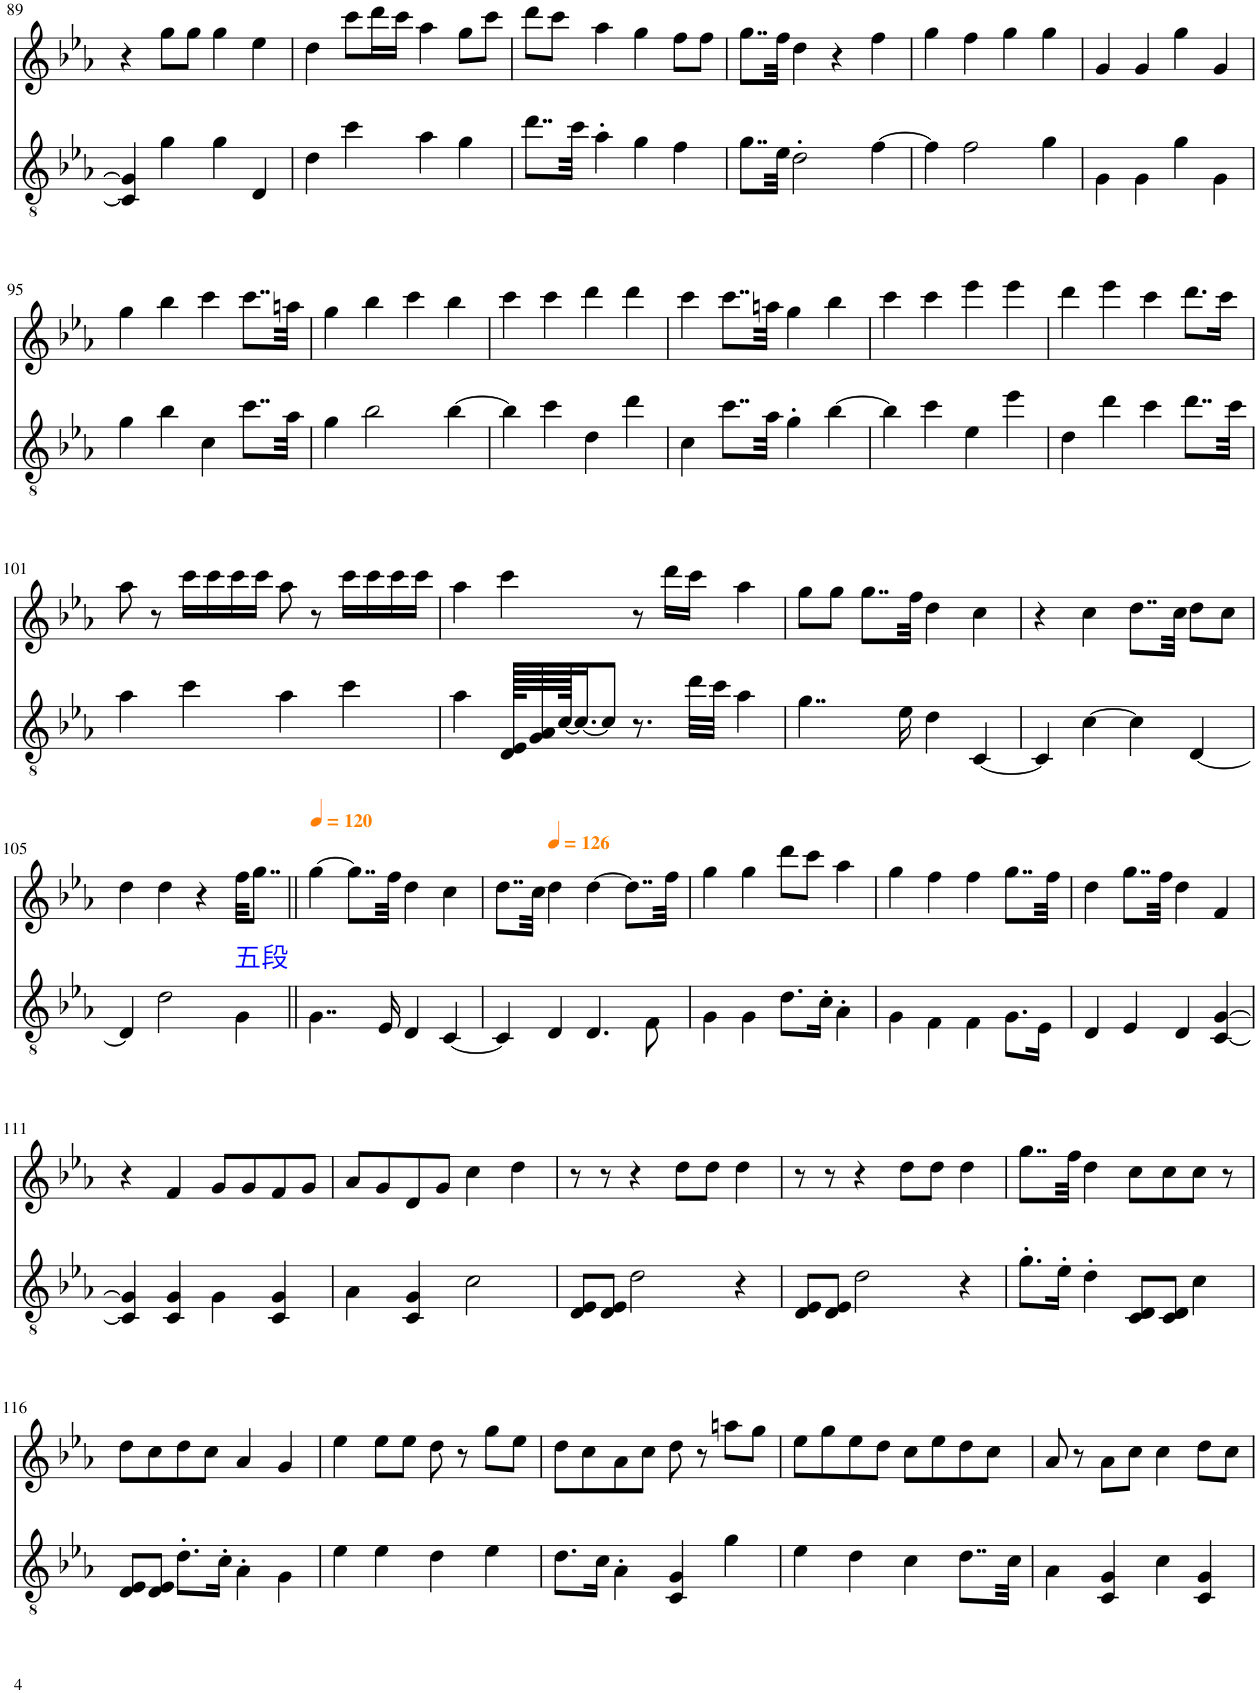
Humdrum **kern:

**kern	**kern
*part2	*part1
*staff2	*staff1
*I"琴, [A-02]	*I"フルート
!!LO:PB:g=z
*clefGv2	*clefG2
*k[b-e-a-]	*k[b-e-a-]
*M4/4	*M4/4
=89	=89
4C/] 4G/]	4r
4g\	8gg\L
.	8gg\J
4g\	4gg\
4D/	4ee-\
=90	=90
4d\	4dd\
4cc\	8ccc\L
.	16ddd\L
.	16ccc\JJ
4a-\	4aa-\
4g\	8gg\L
.	8ccc\J
=91	=91
8..dd\L	8ddd\L
.	8ccc\J
32cc\Jkk	.
4a-'\	4aa-\
4g\	4gg\
4f\	8ff\L
.	8ff\J
=92	=92
8..g\L	8..gg\L
32e-\Jkk	32ff\Jkk
2d'\	4dd\
.	4r
[4f\	4ff\
=93	=93
4f\]	4gg\
2f\	4ff\
.	4gg\
4g\	4gg\
=94	=94
4G\	4g/
4G\	4g/
4g\	4gg\
4G\	4g/
!!LO:LB:g=z
=95	=95
4g\	4gg\
4b-\	4bb-\
4c\	4ccc\
8..cc\L	8..ccc\L
32a-\Jkk	32aan\Jkk
=96	=96
4g\	4gg\
2b-\	4bb-\
.	4ccc\
[4b-\	4bb-\
=97	=97
4b-\]	4ccc\
4cc\	4ccc\
4d\	4ddd\
4dd\	4ddd\
=98	=98
4c\	4ccc\
8..cc\L	8..ccc\L
32a-\Jkk	32aan\Jkk
4g'\	4gg\
[4b-\	4bb-\
=99	=99
4b-\]	4ccc\
4cc\	4ccc\
4e-\	4eee-\
4ee-\	4eee-\
=100	=100
4d\	4ddd\
4dd\	4eee-\
4cc\	4ccc\
8..dd\L	8.ddd\L
.	16ccc\Jk
32cc\Jkk	.
!!LO:LB:g=z
=101	=101
4a-\	8aa-\
.	8r
4cc\	16ccc\LL
.	16ccc\
.	16ccc\
.	16ccc\JJ
4a-\	8aa-\
.	8r
4cc\	16ccc\LL
.	16ccc\
.	16ccc\
.	16ccc\JJ
=102	=102
4a-\	4aa-\
128D/ 128E-/KLLLL	4ccc\
64G/ 64A-/	.
[128c/JJK	.
16.c/J_	.
8c/J]	.
8.r	8r
.	16ddd\LL
32dd\LLL	16ccc\JJ
32cc\JJJ	.
4a-\	4aa-\
=103	=103
4..g\	8gg\L
.	8gg\J
.	8..gg\L
16e-\	.
.	32ff\Jkk
4d\	4dd\
[4C/	4cc\
=104	=104
4C/]	4r
[4c\	4cc\
4c\]	8..dd\L
.	32cc\Jkk
[4D/	8dd\L
.	8cc\J
!!LO:LB:g=z
=105	=105
4D/]	4dd\
2d\	4dd\
.	4r
!LO:TX:a:color=#0000FF:t=五段	!
4G\	32ff\KKL
.	8..gg\J
=106||	=106||
*	*MM120
4..G\	[4gg\
.	8..gg\L]
16E-/	.
.	32ff\Jkk
4D/	4dd\
[4C/	4cc\
=107	=107
4C/]	8..dd\L
.	32cc\Jkk
*	*MM126
4D/	4dd\
4.D/	[4dd\
.	8..dd\L]
8F\	.
.	32ff\Jkk
=108	=108
4G\	4gg\
4G\	4gg\
8.d\L	8ddd\L
.	8ccc\J
16c'\Jk	.
4A-'\	4aa-\
=109	=109
4G\	4gg\
4F\	4ff\
4F\	4ff\
8.G\L	8..gg\L
16E-\Jk	.
.	32ff\Jkk
=110	=110
4D/	4dd\
4E-/	8..gg\L
.	32ff\Jkk
4D/	4dd\
[4C/ [4G/	4f/
!!LO:LB:g=z
=111	=111
4C/] 4G/]	4r
4C/ 4G/	4f/
4G\	8g/L
.	8g/
4C/ 4G/	8f/
.	8g/J
=112	=112
4A-\	8a-/L
.	8g/
4C/ 4G/	8d/
.	8g/J
2c\	4cc\
.	4dd\
=113	=113
8D/ 8E-/L	8r
8D/ 8E-/J	8r
2d\	4r
.	8dd\L
.	8dd\J
4r	4dd\
=114	=114
8D/ 8E-/L	8r
8D/ 8E-/J	8r
2d\	4r
.	8dd\L
.	8dd\J
4r	4dd\
=115	=115
8.g'\L	8..gg\L
16e-'\Jk	.
.	32ff\Jkk
4d'\	4dd\
8C/ 8D/L	8cc\L
8C/ 8D/J	8cc\
4c\	8cc\J
.	8r
!!LO:LB:g=z
=116	=116
8D/ 8E-/L	8dd\L
8D/ 8E-/J	8cc\
8.d'\L	8dd\
.	8cc\J
16c'\Jk	.
4A-'\	4a-/
4G\	4g/
=117	=117
4e-\	4ee-\
4e-\	8ee-\L
.	8ee-\J
4d\	8dd\
.	8r
4e-\	8gg\L
.	8ee-\J
=118	=118
8.d\L	8dd\L
.	8cc\
16c\Jk	.
4A-'\	8a-\
.	8cc\J
4C/ 4G/	8dd\
.	8r
4g\	8aan\L
.	8gg\J
=119	=119
4e-\	8ee-\L
.	8gg\
4d\	8ee-\
.	8dd\J
4c\	8cc\L
.	8ee-\
8..d\L	8dd\
.	8cc\J
32c\Jkk	.
=120	=120
4A-\	8a-/
.	8r
4C/ 4G/	8a-\L
.	8cc\J
4c\	4cc\
4C/ 4G/	8dd\L
.	8cc\J
=	=
*-	*-
